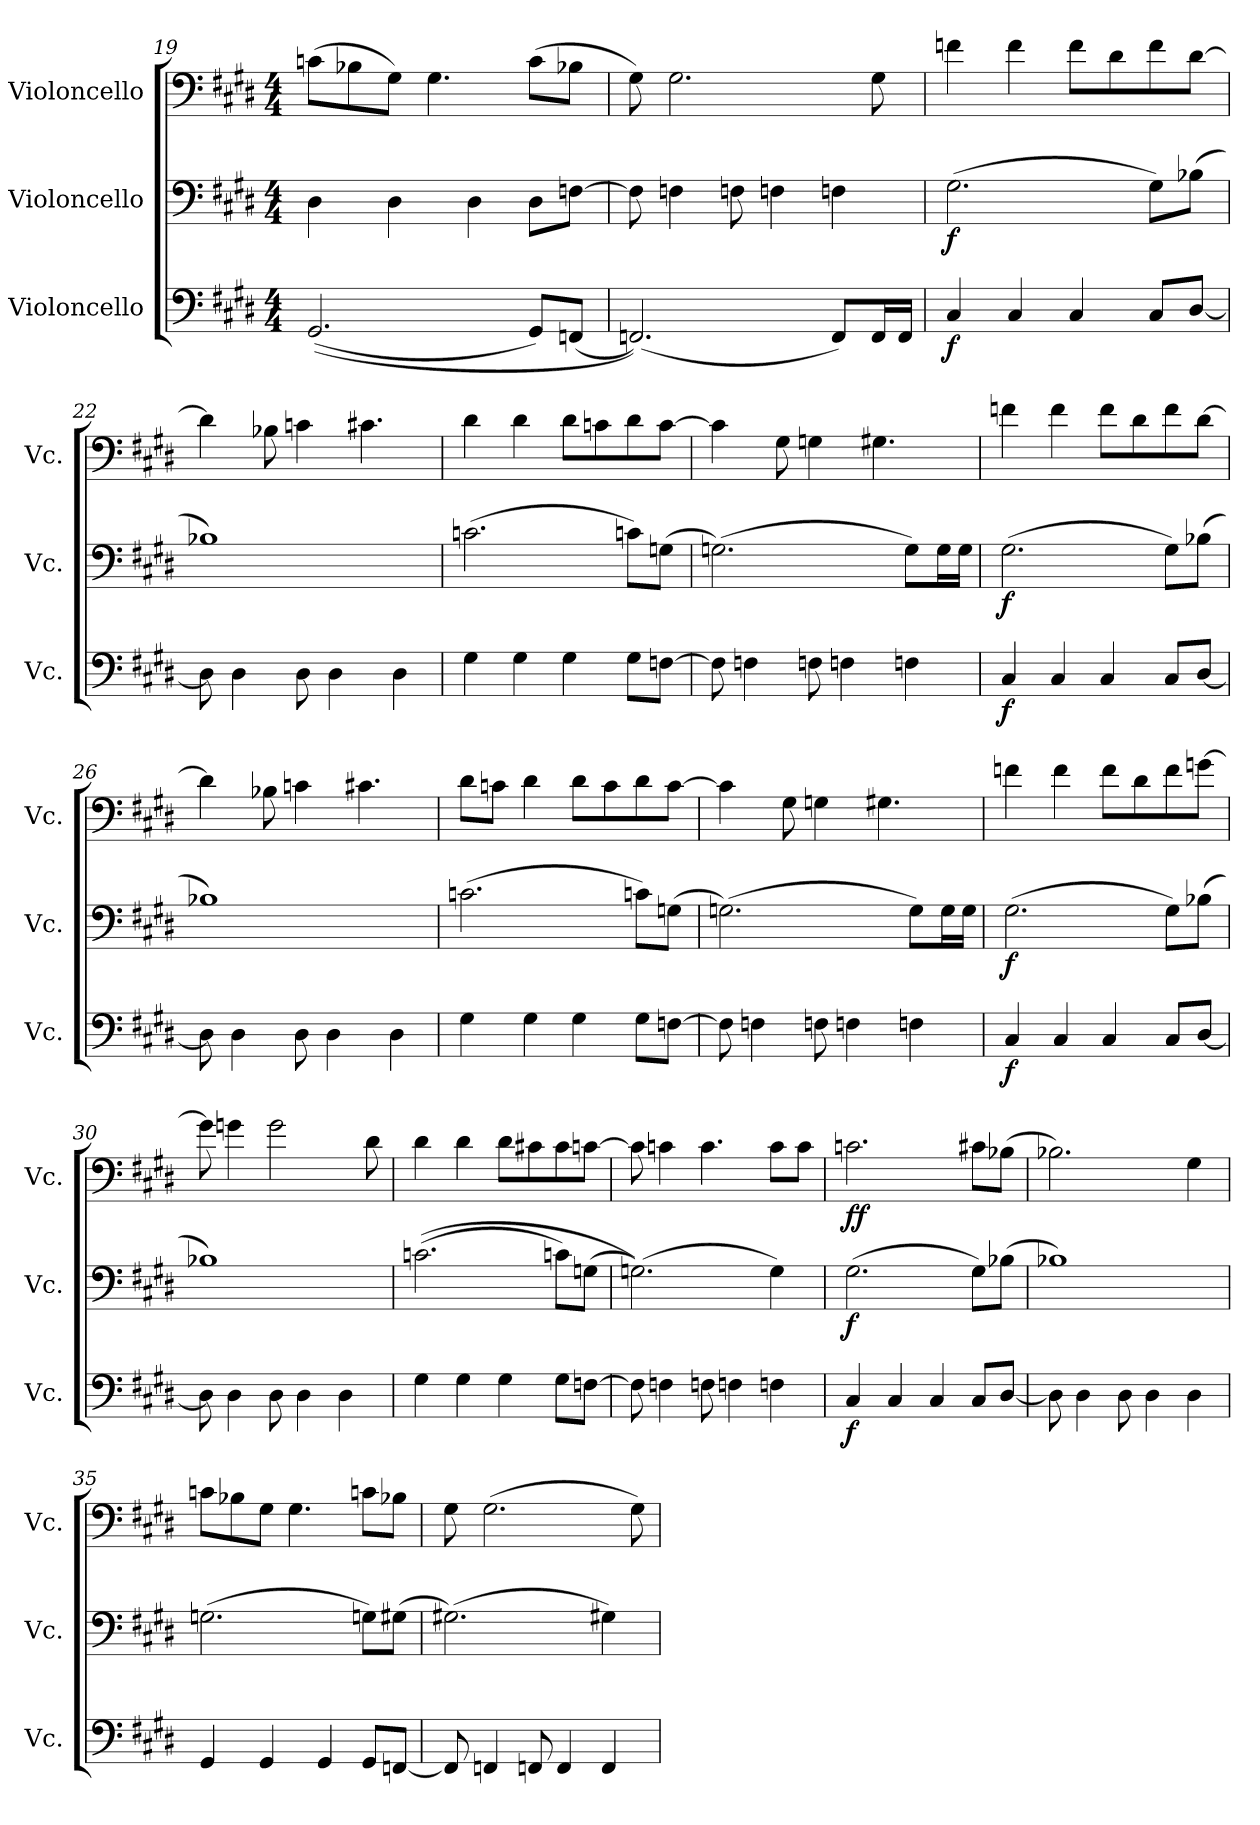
**kern	**dynam	**kern	**dynam	**kern	**dynam
*part3	*part3	*part2	*part2	*part1	*part1
*staff3	*staff3	*staff2	*staff2	*staff1	*staff1
*I"Violoncello	*	*I"Violoncello	*	*I"Violoncello	*
*I'Vc.	*	*I'Vc.	*	*I'Vc.	*
*clefF4	*	*clefF4	*	*clefF4	*
*k[f#c#g#d#]	*	*k[f#c#g#d#]	*	*k[f#c#g#d#]	*
*M4/4	*	*M4/4	*	*M4/4	*
=19	=19	=19	=19	=19	=19
((2.GG#/	.	4D#\	.	(8cn\L	.
.	.	.	.	8B-X\	.
.	.	4D#\	.	8G#\J)	.
.	.	.	.	4.G#\	.
.	.	4D#\	.	.	.
8GG#/L)	.	8D#\L	.	(8c\L	.
(8FFn/J	.	[8Fn\J	.	8B-X\J	.
=20	=20	=20	=20	=20	=20
(2.FFn/))	.	8F\]	.	8G#\)	.
.	.	4Fn\	.	2.G#\	.
.	.	8Fn\	.	.	.
.	.	4Fn\	.	.	.
8FF/L)	.	4Fn\	.	.	.
16FF/L	.	.	.	8G#\	.
16FF/JJ	.	.	.	.	.
!!LO:LB:g=z
=21	=21	=21	=21	=21	=21
!	!LO:DY:b	!	!LO:DY:b	!	!
4C#/	f	(2.G#\	f	4fn\	.
4C#/	.	.	.	4f\	.
4C#/	.	.	.	8f\L	.
.	.	.	.	8d#\	.
8C#/L	.	8G#\L)	.	8f\	.
[8D#/J	.	(8B-X\J	.	[8d#\J	.
=22	=22	=22	=22	=22	=22
8D#\]	.	1B-X)	.	4d#\]	.
4D#\	.	.	.	.	.
.	.	.	.	8B-X\	.
8D#\	.	.	.	4cn\	.
4D#\	.	.	.	.	.
.	.	.	.	4.c#X\	.
4D#\	.	.	.	.	.
=23	=23	=23	=23	=23	=23
4G#\	.	(2.cn\	.	4d#\	.
4G#\	.	.	.	4d#\	.
4G#\	.	.	.	8d#\L	.
.	.	.	.	8cn\	.
8G#\L	.	8cn\L)	.	8d#\	.
[8Fn\J	.	(8Gn\J	.	[8c\J	.
=24	=24	=24	=24	=24	=24
8F\]	.	(2.Gn\)	.	4c\]	.
4Fn\	.	.	.	.	.
.	.	.	.	8G#\	.
8Fn\	.	.	.	4Gn\	.
4Fn\	.	.	.	.	.
.	.	.	.	4.G#X\	.
4Fn\	.	8G\L)	.	.	.
.	.	16G\L	.	.	.
.	.	16G\JJ	.	.	.
!!LO:PB:g=z
=25	=25	=25	=25	=25	=25
!	!LO:DY:b	!	!LO:DY:b	!	!
4C#/	f	(2.G#\	f	4fn\	.
4C#/	.	.	.	4f\	.
4C#/	.	.	.	8f\L	.
.	.	.	.	8d#\	.
8C#/L	.	8G#\L)	.	8f\	.
[8D#/J	.	(8B-X\J	.	[8d#\J	.
=26	=26	=26	=26	=26	=26
8D#\]	.	1B-X)	.	4d#\]	.
4D#\	.	.	.	.	.
.	.	.	.	8B-X\	.
8D#\	.	.	.	4cn\	.
4D#\	.	.	.	.	.
.	.	.	.	4.c#X\	.
4D#\	.	.	.	.	.
=27	=27	=27	=27	=27	=27
4G#\	.	(2.cn\	.	8d#\L	.
.	.	.	.	8cn\J	.
4G#\	.	.	.	4d#\	.
4G#\	.	.	.	8d#\L	.
.	.	.	.	8c\	.
8G#\L	.	8cn\L)	.	8d#\	.
[8Fn\J	.	(8Gn\J	.	[8c\J	.
=28	=28	=28	=28	=28	=28
8F\]	.	(2.Gn\)	.	4c\]	.
4Fn\	.	.	.	.	.
.	.	.	.	8G#\	.
8Fn\	.	.	.	4Gn\	.
4Fn\	.	.	.	.	.
.	.	.	.	4.G#X\	.
4Fn\	.	8G\L)	.	.	.
.	.	16G\L	.	.	.
.	.	16G\JJ	.	.	.
!!LO:LB:g=z
=29	=29	=29	=29	=29	=29
!	!LO:DY:b	!	!LO:DY:b	!	!
4C#/	f	(2.G#\	f	4fn\	.
4C#/	.	.	.	4f\	.
4C#/	.	.	.	8f\L	.
.	.	.	.	8d#\	.
8C#/L	.	8G#\L)	.	8f\	.
[8D#/J	.	(8B-X\J	.	[8gn\J	.
=30	=30	=30	=30	=30	=30
8D#\]	.	1B-X)	.	8g\]	.
4D#\	.	.	.	4gn\	.
8D#\	.	.	.	2g\	.
4D#\	.	.	.	.	.
4D#\	.	.	.	.	.
.	.	.	.	8d#\	.
=31	=31	=31	=31	=31	=31
4G#\	.	((2.cn\	.	4d#\	.
4G#\	.	.	.	4d#\	.
4G#\	.	.	.	8d#\L	.
.	.	.	.	8c#X\	.
8G#\L	.	8cn\L)	.	8c#\	.
[8Fn\J	.	(8Gn\J	.	[8cn\J	.
=32	=32	=32	=32	=32	=32
8F\]	.	(2.Gn\))	.	8c\]	.
4Fn\	.	.	.	4cn\	.
8Fn\	.	.	.	4.c\	.
4Fn\	.	.	.	.	.
4Fn\	.	4G\)	.	8c\L	.
.	.	.	.	8c\J	.
=33	=33	=33	=33	=33	=33
!	!LO:DY:b	!	!LO:DY:b	!	!LO:DY:b
4C#/	f	(2.G#\	f	2.cn\	ff
4C#/	.	.	.	.	.
4C#/	.	.	.	.	.
8C#/L	.	8G#\L)	.	8c#X\L	.
[8D#/J	.	(8B-X\J	.	(8B-X\J	.
!!LO:LB:g=z
=34	=34	=34	=34	=34	=34
8D#\]	.	1B-X)	.	2.B-X\)	.
4D#\	.	.	.	.	.
8D#\	.	.	.	.	.
4D#\	.	.	.	.	.
4D#\	.	.	.	4G#\	.
=35	=35	=35	=35	=35	=35
4GG#/	.	(2.Gn\	.	8cn\L	.
.	.	.	.	8B-X\	.
4GG#/	.	.	.	8G#\J	.
.	.	.	.	4.G#\	.
4GG#/	.	.	.	.	.
8GG#/L	.	8Gn\L)	.	8cn\L	.
[8FFn/J	.	(8G#X\J	.	8B-X\J	.
=36	=36	=36	=36	=36	=36
8FF/]	.	(2.G#X\)	.	8G#\	.
4FFn/	.	.	.	(2.G#\	.
8FFn/	.	.	.	.	.
4FF/	.	.	.	.	.
4FF/	.	4G#X\)	.	.	.
.	.	.	.	8G#\)	.
=	=	=	=	=	=
*-	*-	*-	*-	*-	*-
